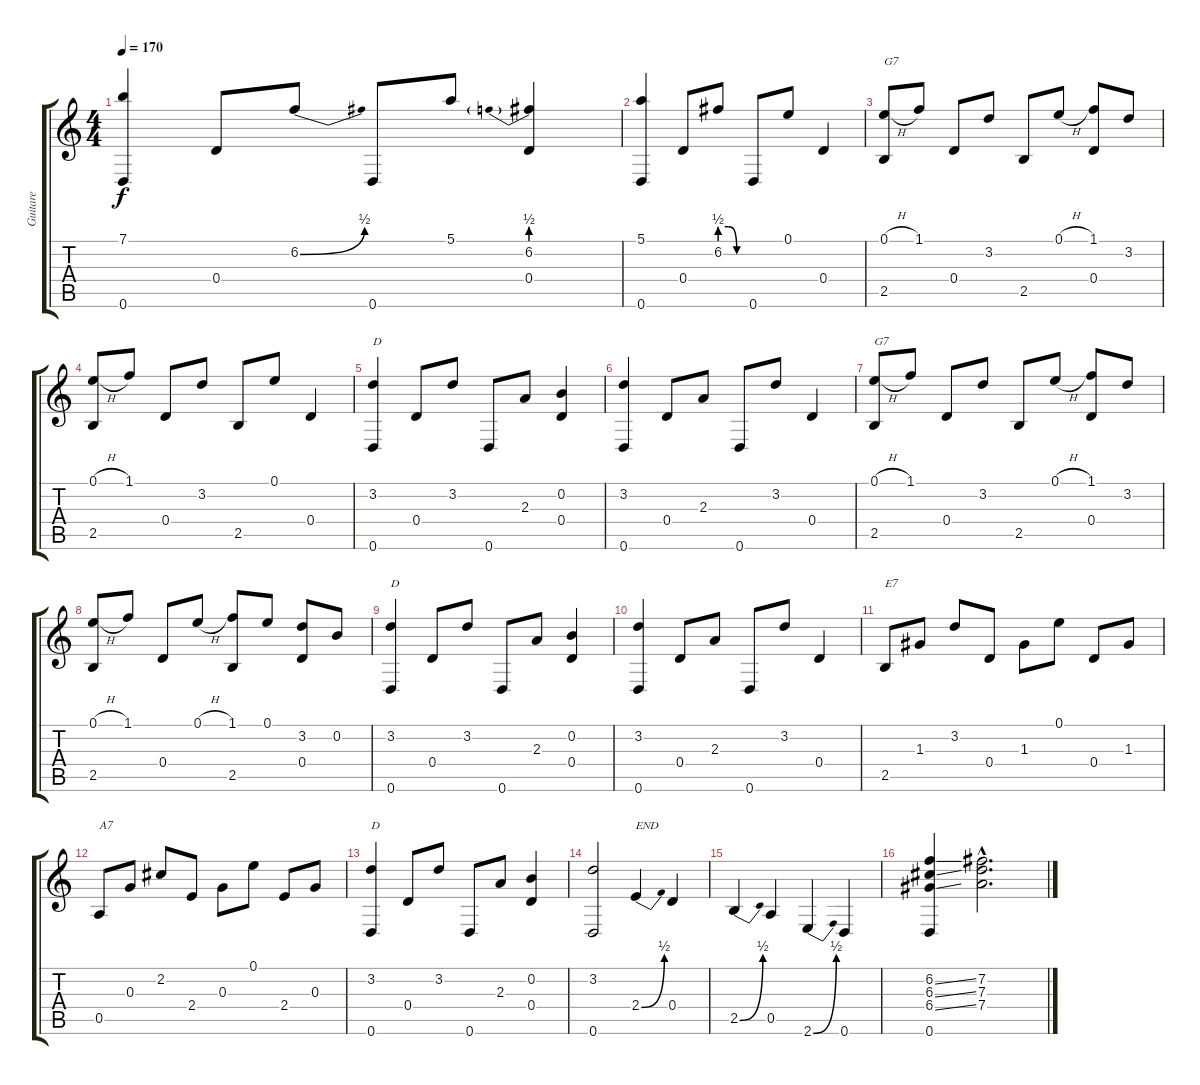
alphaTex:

\track ("Guitare" "Guitare") {instrument acousticguitarsteel}
\staff {score tabs}
\tuning (E4 B3 G3 D3 A2 D2) {hide}
\ts (4 4)
\tempo 170
\clef g2
\ks c
(7.1 0.6).4{dy f} 0.4.8 6.2{be (bend 0 0 60 2)}.8 0.6.8 5.1.8 (6.2{be (prebend 0 2 60 2)} 0.4).4 |
(5.1 0.6).4 0.4.8 6.2{be (custom 0 2 20 2 40 0 60 0)}.8 0.6.8 0.1.8 0.4.4 |
(0.1{h} 2.5).8{txt "G7"} 1.1.8 0.4.8 3.2.8 2.5.8 0.1{h}.8 (1.1 0.4).8 3.2.8 |
(0.1{h} 2.5).8 1.1.8 0.4.8 3.2.8 2.5.8 0.1.8 0.4.4 |
(3.2 0.6).4{txt "D"} 0.4.8 3.2.8 0.6.8 2.3.8 (0.2 0.4).4 |
(3.2 0.6).4 0.4.8 2.3.8 0.6.8 3.2.8 0.4.4 |
(0.1{h} 2.5).8{txt "G7"} 1.1.8 0.4.8 3.2.8 2.5.8 0.1{h}.8 (1.1 0.4).8 3.2.8 |
(0.1{h} 2.5).8 1.1.8 0.4.8 0.1{h}.8 (1.1 2.5).8 0.1.8 (3.2 0.4).8 0.2.8 |
(3.2 0.6).4{txt "D"} 0.4.8 3.2.8 0.6.8 2.3.8 (0.2 0.4).4 |
(3.2 0.6).4 0.4.8 2.3.8 0.6.8 3.2.8 0.4.4 |
2.5.8{txt "E7"} 1.3.8 3.2.8 0.4.8 1.3.8 0.1.8 0.4.8 1.3.8 |
0.5.8{txt "A7"} 0.3.8 2.2.8 2.4.8 0.3.8 0.1.8 2.4.8 0.3.8 |
(3.2 0.6).4{txt "D"} 0.4.8 3.2.8 0.6.8 2.3.8 (0.2 0.4).4 |
(3.2 0.6).2 2.4{be (bend 0 0 60 2)}.4{txt "END"} 0.4.4 |
2.5{be (bend 0 0 60 2)}.4 0.5.4 2.6{be (bend 0 0 60 2)}.4 0.6.4 |
(6.2{ss} 6.3{ss} 6.4{ss} 0.6).4 (7.2{hac} 7.3{hac} 7.4{hac}).2{d}
